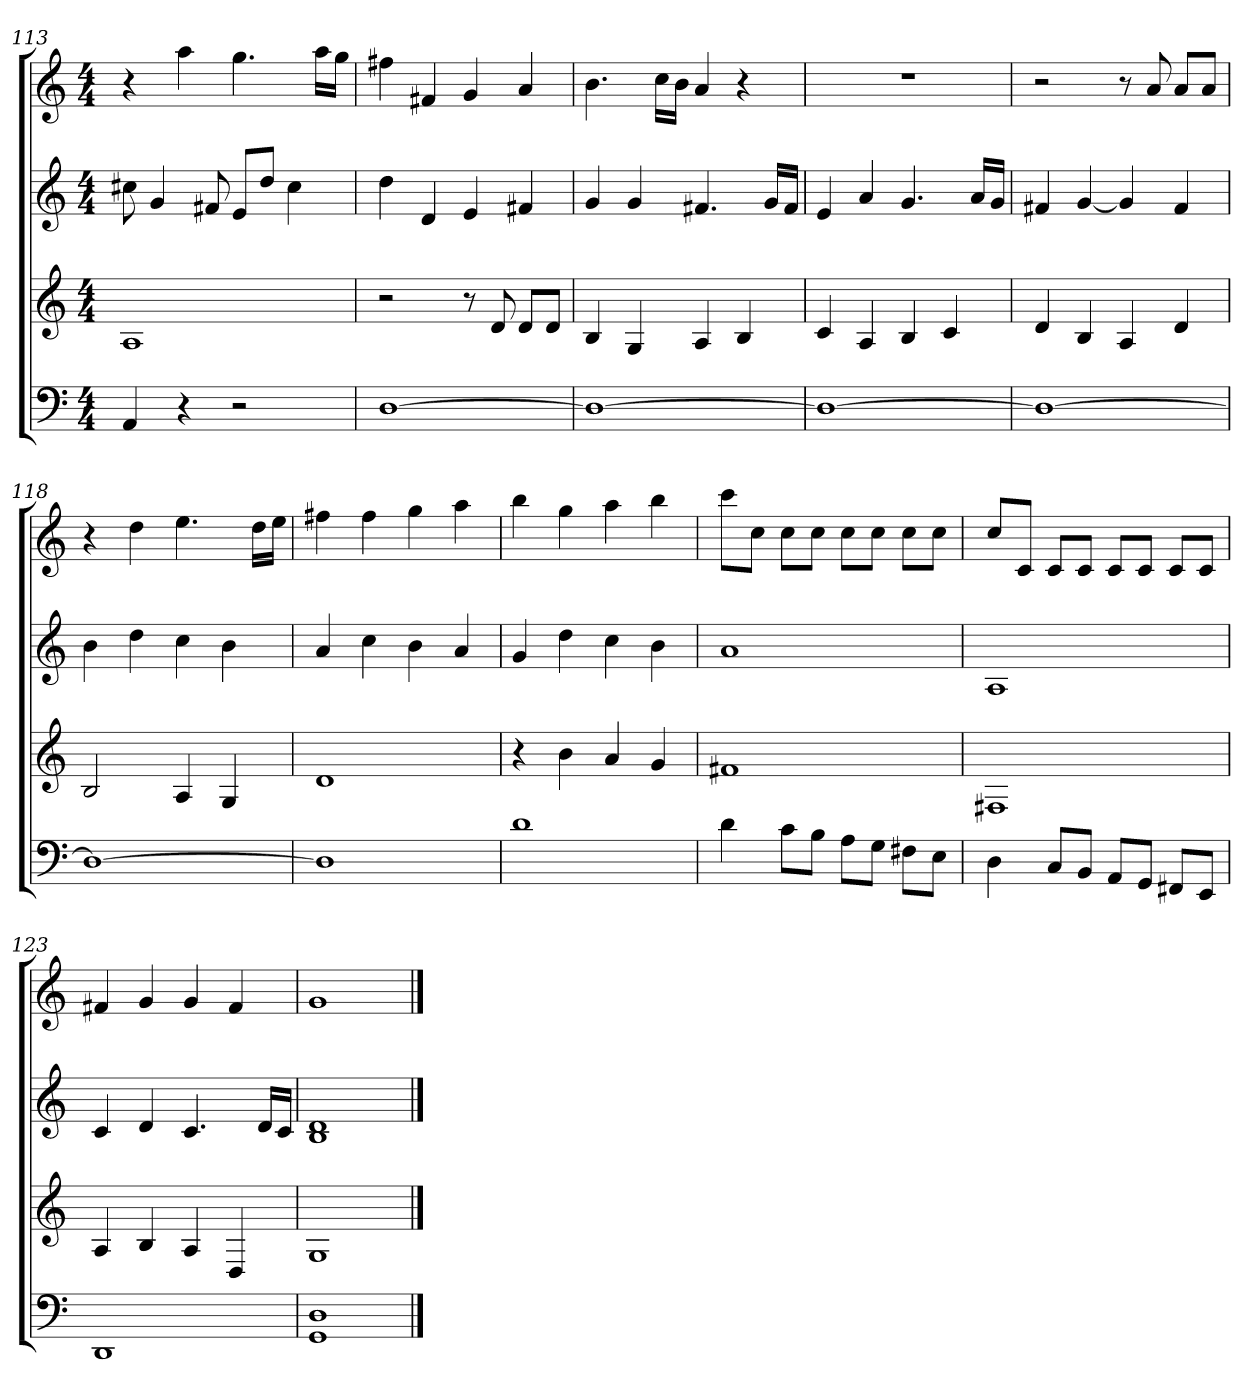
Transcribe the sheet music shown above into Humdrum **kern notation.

**kern	**kern	**kern	**kern
*part4	*part3	*part2	*part1
*staff4	*staff3	*staff2	*staff1
*M4/4	*M4/4	*M4/4	*M4/4
=113	=113	=113	=113
4AA	1A	8cc#X	4r
.	.	4g	.
4r	.	.	4aa
.	.	8f#X	.
2r	.	8eL	4.gg
.	.	8ddJ	.
.	.	4cc#	.
.	.	.	16aaLL
.	.	.	16ggJJ
=114	=114	=114	=114
[1D	2r	4dd	4ff#X
.	.	4d	4f#X
.	8r	4e	4g
.	8d	.	.
.	8dL	4f#X	4a
.	8dJ	.	.
=115	=115	=115	=115
1D_	4B	4g	4.b
.	4G	4g	.
.	.	.	16ccLL
.	.	.	16bJJ
.	4A	4.f#X	4a
.	4B	.	4r
.	.	16gLL	.
.	.	16f#JJ	.
=116	=116	=116	=116
1D_	4c	4e	1r
.	4A	4a	.
.	4B	4.g	.
.	4c	.	.
.	.	16aLL	.
.	.	16gJJ	.
=117	=117	=117	=117
1D_	4d	4f#X	2r
.	4B	[4g	.
.	4A	4g]	8r
.	.	.	8a
.	4d	4f#	8aL
.	.	.	8aJ
=118	=118	=118	=118
1D_	2B	4b	4r
.	.	4dd	4dd
.	4A	4cc	4.ee
.	4G	4b	.
.	.	.	16ddLL
.	.	.	16eeJJ
=119	=119	=119	=119
1D]	1d	4a	4ff#X
.	.	4cc	4ff#
.	.	4b	4gg
.	.	4a	4aa
=120	=120	=120	=120
1d	4r	4g	4bb
.	4b	4dd	4gg
.	4a	4cc	4aa
.	4g	4b	4bb
=121	=121	=121	=121
4d	1f#X	1a	8cccL
.	.	.	8ccJ
8cL	.	.	8ccL
8BJ	.	.	8ccJ
8AL	.	.	8ccL
8GJ	.	.	8ccJ
8F#XL	.	.	8ccL
8EJ	.	.	8ccJ
=122	=122	=122	=122
4D	1F#X	1A	8ccL
.	.	.	8cJ
8CL	.	.	8cL
8BBJ	.	.	8cJ
8AAL	.	.	8cL
8GGJ	.	.	8cJ
8FF#XL	.	.	8cL
8EEJ	.	.	8cJ
=123	=123	=123	=123
1DD	4A	4c	4f#X
.	4B	4d	4g
.	4A	4.c	4g
.	4D	.	4f#
.	.	16dLL	.
.	.	16cJJ	.
=124	=124	=124	=124
1GG 1D	1G	1B 1d	1g
==	==	==	==
*-	*-	*-	*-
